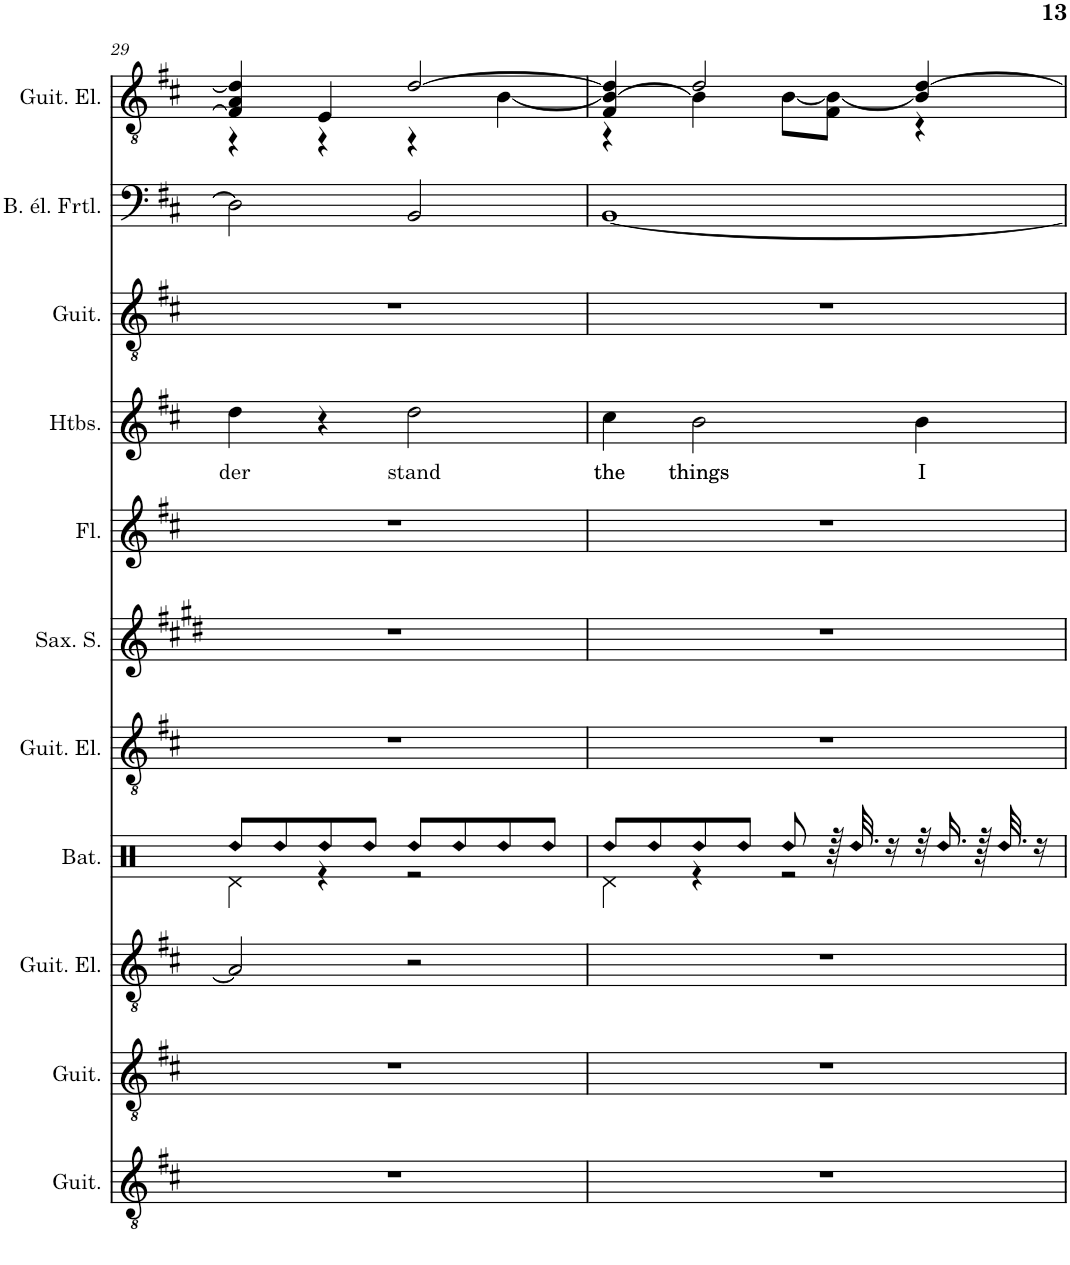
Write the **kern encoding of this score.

**kern	**kern	**kern	**kern	**kern	**kern	**kern	**kern	**text	**kern	**kern	**kern
*part11	*part10	*part9	*part8	*part7	*part6	*part5	*part4	*part4	*part3	*part2	*part1
*staff11	*staff10	*staff9	*staff8	*staff7	*staff6	*staff5	*staff4	*staff4	*staff3	*staff2	*staff1
*I"Guitare acoustique	*I"Guitare acoustique	*I"Guitare électrique	*I"Batterie	*I"Guitare électrique	*I"Saxophone Soprano	*I"Flûte	*I"Hautbois	*	*I"Guitare acoustique	*I"Basse électrique fretless	*I"Guitare électrique
*I'Guit.	*I'Guit.	*I'Guit. El.	*I'Bat.	*I'Guit. El.	*I'Sax. S.	*I'Fl.	*I'Htbs.	*	*I'Guit.	*I'B. él. Frtl.	*I'Guit. El.
!!LO:PB:g=z
*clefGv2	*clefGv2	*clefGv2	*clefX	*clefGv2	*clefG2	*clefG2	*clefG2	*	*clefGv2	*clefF4	*clefGv2
*	*	*	*	*	*Trd1c2	*	*	*	*	*Trd7c12	*
*k[f#c#]	*k[f#c#]	*k[f#c#]	*k[]	*k[f#c#]	*k[f#c#g#d#]	*k[f#c#]	*k[f#c#]	*	*k[f#c#]	*k[f#c#]	*k[f#c#]
*M4/4	*M4/4	*M4/4	*M4/4	*M4/4	*M4/4	*M4/4	*M4/4	*	*M4/4	*M4/4	*M4/4
=29	=29	=29	=29	=29	=29	=29	=29	=29	=29	=29	=29
!	!	!	!LO:N:head=diamond	!	!	!	!	!LO:LY:b	!	!	!
*	*	*	*^	*	*	*	*	*	*	*	*^
1r	1r	2A/]	8Rdd/L	4Rd\	1r	1r	1r	4dd\	der	1r	2D\]	4F#/] 4A/ 4d/]	4r
!	!	!	!LO:N:head=diamond	!	!	!	!	!	!	!	!	!	!
.	.	.	8Rdd/	.	.	.	.	.	.	.	.	.	.
!	!	!	!LO:N:head=diamond	!	!	!	!	!	!	!	!	!	!
.	.	.	8Rdd/	4r	.	.	.	4r	.	.	.	4E/	4r
!	!	!	!LO:N:head=diamond	!	!	!	!	!	!	!	!	!	!
.	.	.	8Rdd/J	.	.	.	.	.	.	.	.	.	.
!	!	!	!LO:N:head=diamond	!	!	!	!	!	!LO:LY:b	!	!	!	!
.	.	2r	8Rdd/L	2r	.	.	.	2dd\	stand	.	2BB/	[2d/	4r
!	!	!	!LO:N:head=diamond	!	!	!	!	!	!	!	!	!	!
.	.	.	8Rdd/	.	.	.	.	.	.	.	.	.	.
!	!	!	!LO:N:head=diamond	!	!	!	!	!	!	!	!	!	!
.	.	.	8Rdd/	.	.	.	.	.	.	.	.	.	[4B\
!	!	!	!LO:N:head=diamond	!	!	!	!	!	!	!	!	!	!
.	.	.	8Rdd/J	.	.	.	.	.	.	.	.	.	.
=30	=30	=30	=30	=30	=30	=30	=30	=30	=30	=30	=30	=30	=30
!	!	!	!LO:N:head=diamond	!	!	!	!	!	!LO:LY:b	!	!	!	!
1r	1r	1r	8Rdd/L	4Rd\	1r	1r	1r	4cc#\	the	1r	[1BB	4F#/ 4B/_ 4d/]	4r
!	!	!	!LO:N:head=diamond	!	!	!	!	!	!	!	!	!	!
.	.	.	8Rdd/	.	.	.	.	.	.	.	.	.	.
!	!	!	!LO:N:head=diamond	!	!	!	!	!	!LO:LY:b	!	!	!	!
.	.	.	8Rdd/	4r	.	.	.	2b\	things	.	.	2d/	4B\]
!	!	!	!LO:N:head=diamond	!	!	!	!	!	!	!	!	!	!
.	.	.	8Rdd/J	.	.	.	.	.	.	.	.	.	.
!	!	!	!LO:N:head=diamond	!	!	!	!	!	!	!	!	!	!
.	.	.	8Rdd/	2r	.	.	.	.	.	.	.	.	[8B\L
.	.	.	64r	.	.	.	.	.	.	.	.	.	8F#\ 8B\_J
!	!	!	!LO:N:head=diamond	!	!	!	!	!	!	!	!	!	!
.	.	.	32.Rdd/	.	.	.	.	.	.	.	.	.	.
.	.	.	16r	.	.	.	.	.	.	.	.	.	.
!	!	!	!	!	!	!	!	!	!LO:LY:b	!	!	!	!
.	.	.	32r	.	.	.	.	4b\	I	.	.	4B/] [4d/	4r
!	!	!	!LO:N:head=diamond	!	!	!	!	!	!	!	!	!	!
.	.	.	16.Rdd/	.	.	.	.	.	.	.	.	.	.
.	.	.	64r	.	.	.	.	.	.	.	.	.	.
!	!	!	!LO:N:head=diamond	!	!	!	!	!	!	!	!	!	!
.	.	.	32.Rdd/	.	.	.	.	.	.	.	.	.	.
.	.	.	16r	.	.	.	.	.	.	.	.	.	.
*	*	*	*v	*v	*	*	*	*	*	*	*	*v	*v
=	=	=	=	=	=	=	=	=	=	=	=
*-	*-	*-	*-	*-	*-	*-	*-	*-	*-	*-	*-
